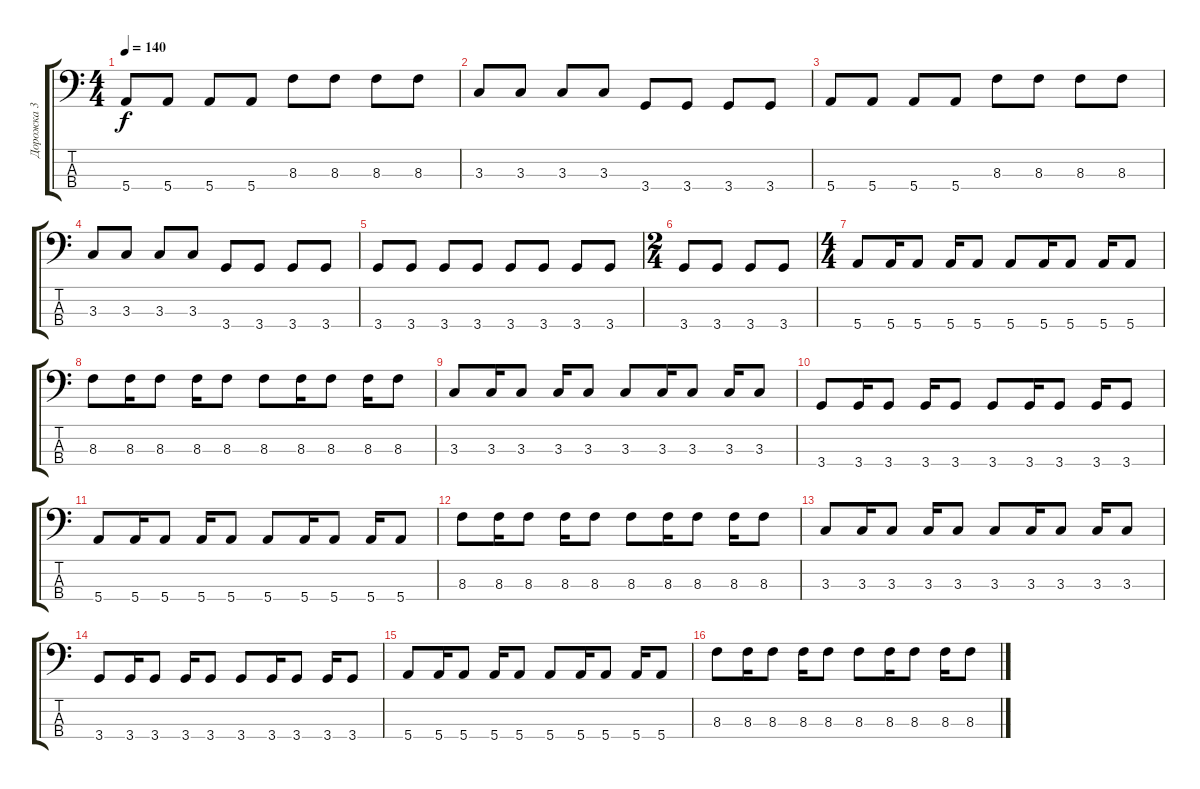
\track ("Дорожка 3" "Дорожка 3") {instrument electricbassfinger}
\staff {score tabs}
\tuning (G2 D2 A1 E1) {hide}
\ts (4 4)
\tempo 140
\clef f4
\ks c
5.4.8{dy f} 5.4.8 5.4.8 5.4.8 8.3.8 8.3.8 8.3.8 8.3.8 |
3.3.8 3.3.8 3.3.8 3.3.8 3.4.8 3.4.8 3.4.8 3.4.8 |
5.4.8 5.4.8 5.4.8 5.4.8 8.3.8 8.3.8 8.3.8 8.3.8 |
3.3.8 3.3.8 3.3.8 3.3.8 3.4.8 3.4.8 3.4.8 3.4.8 |
3.4.8 3.4.8 3.4.8 3.4.8 3.4.8 3.4.8 3.4.8 3.4.8 |
\ts (2 4)
3.4.8 3.4.8 3.4.8 3.4.8 |
\ts (4 4)
5.4.8 5.4.16 5.4.8 5.4.16 5.4.8 5.4.8 5.4.16 5.4.8 5.4.16 5.4.8 |
8.3.8 8.3.16 8.3.8 8.3.16 8.3.8 8.3.8 8.3.16 8.3.8 8.3.16 8.3.8 |
3.3.8 3.3.16 3.3.8 3.3.16 3.3.8 3.3.8 3.3.16 3.3.8 3.3.16 3.3.8 |
3.4.8 3.4.16 3.4.8 3.4.16 3.4.8 3.4.8 3.4.16 3.4.8 3.4.16 3.4.8 |
5.4.8 5.4.16 5.4.8 5.4.16 5.4.8 5.4.8 5.4.16 5.4.8 5.4.16 5.4.8 |
8.3.8 8.3.16 8.3.8 8.3.16 8.3.8 8.3.8 8.3.16 8.3.8 8.3.16 8.3.8 |
3.3.8 3.3.16 3.3.8 3.3.16 3.3.8 3.3.8 3.3.16 3.3.8 3.3.16 3.3.8 |
3.4.8 3.4.16 3.4.8 3.4.16 3.4.8 3.4.8 3.4.16 3.4.8 3.4.16 3.4.8 |
5.4.8 5.4.16 5.4.8 5.4.16 5.4.8 5.4.8 5.4.16 5.4.8 5.4.16 5.4.8 |
8.3.8 8.3.16 8.3.8 8.3.16 8.3.8 8.3.8 8.3.16 8.3.8 8.3.16 8.3.8
